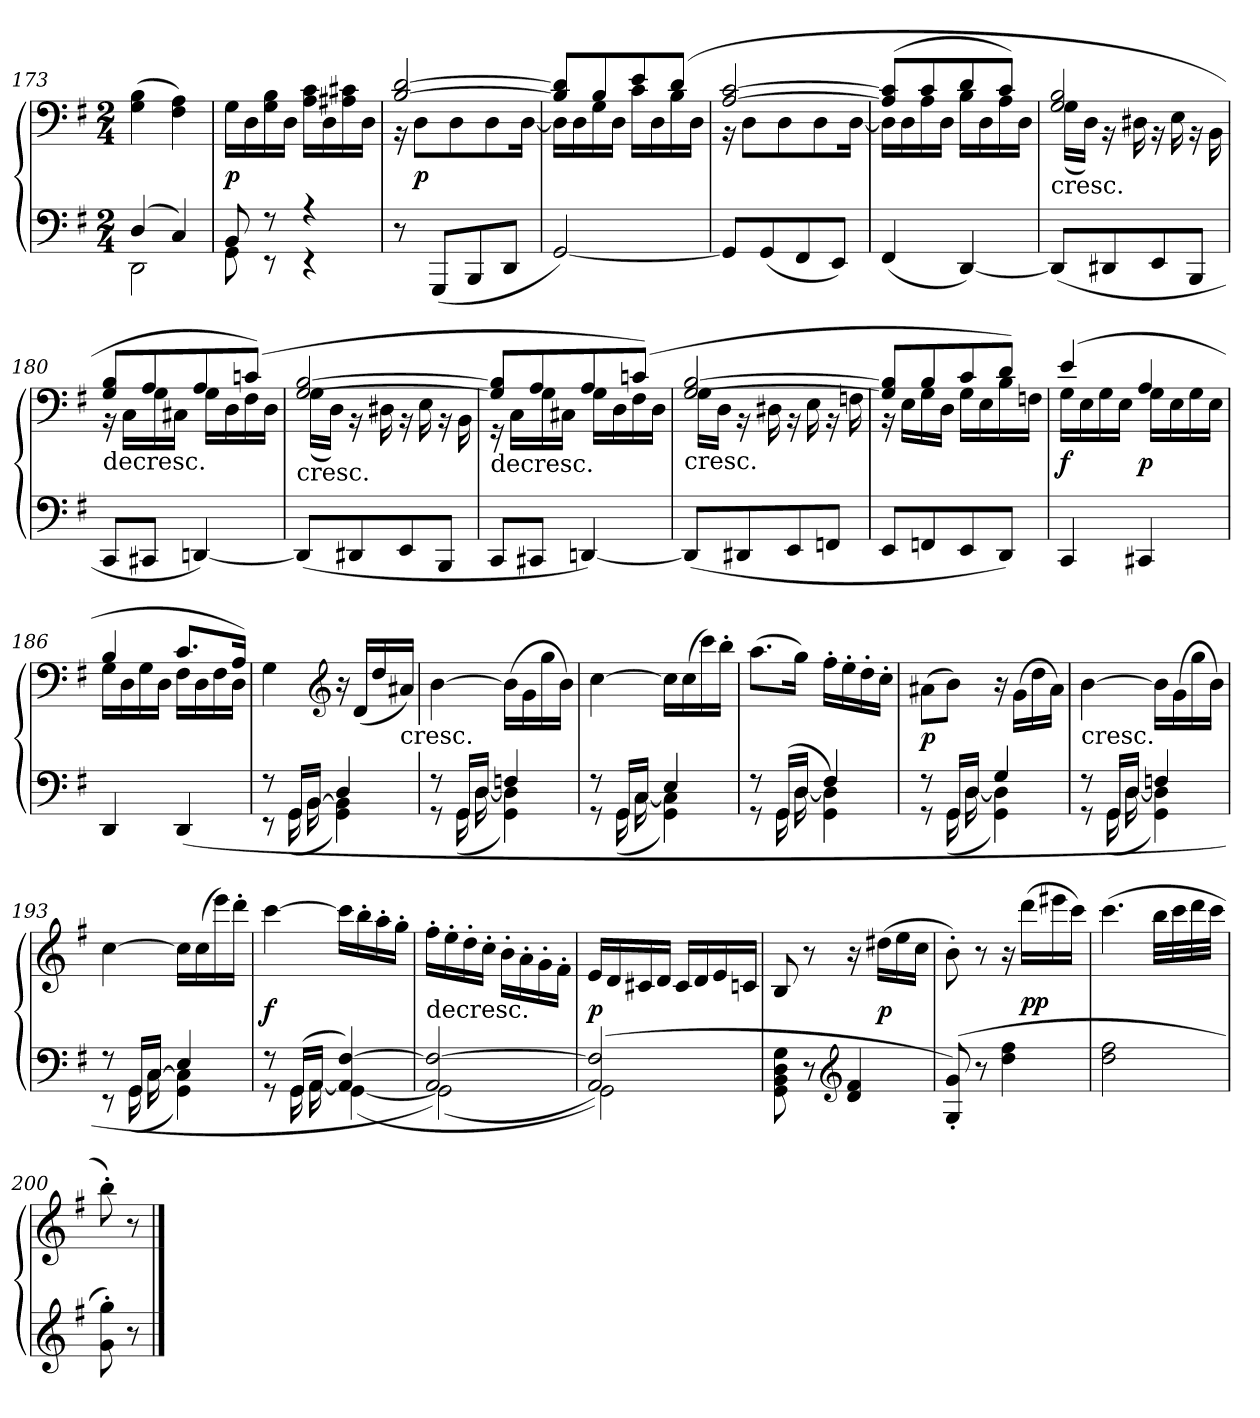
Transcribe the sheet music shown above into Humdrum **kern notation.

**kern	**kern	**dynam
*part1	*part1	*part1
*staff2	*staff1	*staff1/2
*clefF4	*clefF4	*
*k[f#]	*k[f#]	*
*G:	*G:	*
*M2/4	*M2/4	*
=173	=173	=173
*^	*	*
(4D/	2DD\	(4G\ 4B\	.
4C/)	.	4F#\ 4A\)	.
=174	=174	=174	=174
8BB/	8GG\	16G\LL	p
.	.	16D\	.
8r	8r	16G\ 16B\	.
.	.	16D\JJ	.
4r	4r	16A\ 16c\LL	.
.	.	16D\	.
.	.	16A#X\ 16c#X\	.
.	.	16D\JJ	.
*v	*v	*	*
=175	=175	=175
*	*^	*
8r	[2B/ [2d/	16r	.
.	.	8D\L	p
(8GGG/L	.	.	.
.	.	8D\	.
8BBB/	.	.	.
.	.	8D\	.
8DD/J	.	.	.
.	.	[16D\Jk	.
=176	=176	=176	=176
[2GG/)	8B]/ 8d]/L	16D\LL]	.
.	.	16D\	.
.	8B/	16G\	.
.	.	16D\JJ	.
.	8e/	16c\LL	.
.	.	16D\	.
.	(8d/J	16B\	.
.	.	16D\JJ	.
=177	=177	=177	=177
8GG/L]	[2A/ [2c/	16r	.
.	.	8D\L	.
(8GG/	.	.	.
.	.	8D\	.
8FF#/	.	.	.
.	.	8D\	.
8EE/J)	.	.	.
.	.	[16D\Jk	.
=178	=178	=178	=178
(4FF#/	(8A]/ 8c]/L	16D\LL]	.
.	.	16D\	.
.	8c/	16A\	.
.	.	16D\JJ	.
[4DD/)	8d/	16B\LL	.
.	.	16D\	.
.	8c/J)	16A\	.
.	.	16D\JJ	.
=179	=179	=179	=179
!	!LO:TX:c:t=cresc.	!	!
(8DD/L]	2G/ 2B/	(16G\LL	.
.	.	16D\JJ)	.
8DD#X/	.	16r	.
.	.	16D#X\	.
8EE/	.	16r	.
.	.	16E\	.
8BBB/J	.	16r	.
.	.	16BB\	.
=180	=180	=180	=180
!	!LO:TX:c:t=decresc.	!	!
8CC/L	8G/ 8B/L	16r	.
.	.	16C\LL	.
8CC#X/J	8A/	16G\	.
.	.	16C#X\JJ	.
[4DDn/)	8A/	16G\LL	.
.	.	16D\	.
.	(8cn/J)	16F#\	.
.	.	16D\JJ	.
=181	=181	=181	=181
!	!LO:TX:c:t=cresc.	!	!
(8DD/L]	[2G/ [2B/	(16G\LL	.
.	.	16D\JJ)	.
8DD#X/	.	16r	.
.	.	16D#X\	.
8EE/	.	16r	.
.	.	16E\	.
8BBB/J	.	16r	.
.	.	16BB\	.
=182	=182	=182	=182
!	!LO:TX:c:t=decresc.	!	!
8CC/L	8G]/ 8B]/L	16r	.
.	.	16C\LL	.
8CC#X/J	8A/	16G\	.
.	.	16C#X\JJ	.
[4DDn/)	8A/	16G\LL	.
.	.	16D\	.
.	(8cn/J)	16F#\	.
.	.	16D\JJ	.
=183	=183	=183	=183
!	!LO:TX:c:t=cresc.	!	!
(8DD/L]	[2G/ [2B/	16G\LL	.
.	.	16D\JJ	.
8DD#X/	.	16r	.
.	.	16D#X\	.
8EE/	.	16r	.
.	.	16E\	.
8FFn/J	.	16r	.
.	.	16Fn\	.
=184	=184	=184	=184
8EE/L	8G]/ 8B]/L	16r	.
.	.	16E\LL	.
8FFn/	8B/	16G\	.
.	.	16D\JJ	.
8EE/	8c/	16G\LL	.
.	.	16E\	.
8DD/J)	8d/J)	16B\	.
.	.	16Fn\JJ	.
=185	=185	=185	=185
4CC/	(4e/	16G\LL	f
.	.	16E\	.
.	.	16G\	.
.	.	16E\JJ	.
4CC#X/	4A/	16G\LL	p
.	.	16E\	.
.	.	16G\	.
.	.	16E\JJ	.
=186	=186	=186	=186
4DD/	4B/	16G\LL	.
.	.	16D\	.
.	.	16G\	.
.	.	16D\JJ	.
(4DD/	8.c/L	16F#\LL	.
.	.	16D\	.
.	.	16F#\	.
.	16A/Jk)	16D\JJ	.
*	*v	*v	*
=187	=187	=187
*^	*	*
8r	8r	4G\	.
16GG/LL	(16GG\	.	.
[16BB/JJ	16BB\	.	.
*	*	*clefG2	*
4D/	4GG\ 4BB]\)	16r	.
.	.	(16d/LL	.
.	.	16dd/	.
!	!	!LO:TX:c:t=cresc.	!
.	.	16a#X/JJ)	.
=188	=188	=188	=188
8r	8r	[4b\	.
16GG/LL	(16GG\	.	.
16D/JJ	[16D\	.	.
4Fn/	4GG\ 4D]\)	(16b\LL]	.
.	.	16g\	.
.	.	16gg\	.
.	.	16b\JJ)	.
=189	=189	=189	=189
8r	8r	[4cc\	.
16GG/LL	(16GG\	.	.
16C/JJ	[16C\	.	.
4E/	4GG\ 4C]\)	16cc\LL]	.
.	.	(16cc\	.
.	.	16ccc\)	.
.	.	16bb'\JJ	.
=190	=190	=190	=190
8r	8r	(8.aa\L	.
(16GG/LL	16GG\	.	.
16D/JJ	[16D\	16gg\Jk)	.
4F#/	4GG\ 4D]\)	16ff#'\LL	.
.	.	16ee'\	.
.	.	16dd'\	.
.	.	16cc'\JJ	.
=191	=191	=191	=191
8r	8r	(8a#X\L	p
16GG/LL	(16GG\	8b\J)	.
16D/JJ	[16D\	.	.
4G/	4GG\ 4D]\)	16r	.
.	.	(16g\LL	.
.	.	16dd\	.
.	.	16a#\JJ)	.
=192	=192	=192	=192
!	!	!LO:TX:c:t=cresc.	!
8r	8r	[4b\	.
16GG/LL	(16GG\	.	.
16D/JJ	[16D\	.	.
4Fn/	4GG\ 4D]\)	16b\LL]	.
.	.	(16g\	.
.	.	16gg\	.
.	.	16b\JJ)	.
=193	=193	=193	=193
8r	8r	[4cc\	.
16GG/LL	(16GG\	.	.
[16C/JJ	16C\	.	.
4E/	4GG\ 4C]\)	16cc\LL]	.
.	.	(16cc\	.
.	.	16eee\)	.
.	.	16ddd'\JJ	.
=194	=194	=194	=194
8r	8r	[4ccc\	f
(16GG/LL	16GG\	.	.
16AA/JJ	[16AA\	.	.
4AA]/ [4F#/)	([4GG\	16ccc\LL]	.
.	.	16bb'\	.
.	.	16aa'\	.
.	.	16gg'\JJ	.
=195	=195	=195	=195
!	!	!LO:TX:c:t=decresc.	!
2AA/ 2F#_/)	(2GG\]	16ff#'\LL	.
.	.	16ee'\	.
.	.	16dd'\	.
.	.	16cc'\JJ	.
.	.	16b'\LL	.
.	.	16a'\	.
.	.	16g'\	.
.	.	16f#'\JJ	.
=196	=196	=196	=196
(2AA/ 2F#]/))	2GG\	16e/LL	p
.	.	16d/	.
.	.	16c#X/	.
.	.	16d/JJ	.
.	.	16c#/LL	.
.	.	16d/	.
.	.	16e/	.
.	.	16cn/JJ	.
*v	*v	*	*
=197	=197	=197
8GG\ 8BB\ 8D\ 8G\	8B/	.
8r	8r	.
*clefG2	*	*
4d/ 4f#/	16r	.
.	(16dd#X\LL	p
.	16ee\	.
.	16cc\JJ	.
=198	=198	=198
(8G'/ 8g'/)	8b'\)	.
8r	8r	.
4dd\ 4ff#\	16r	.
.	(16ddd\LL	pp
.	16eee#X\	.
.	16ccc\JJ)	.
=199	=199	=199
2dd\ 2ff#\	(4.ccc\	.
.	32bb\LLL	.
.	32ccc\	.
.	32ddd\	.
.	32ccc\JJJ	.
=200	=200	=200
8g'\ 8gg'\)	8bb'\)	.
8r	8r	.
==	==	==
*-	*-	*-
